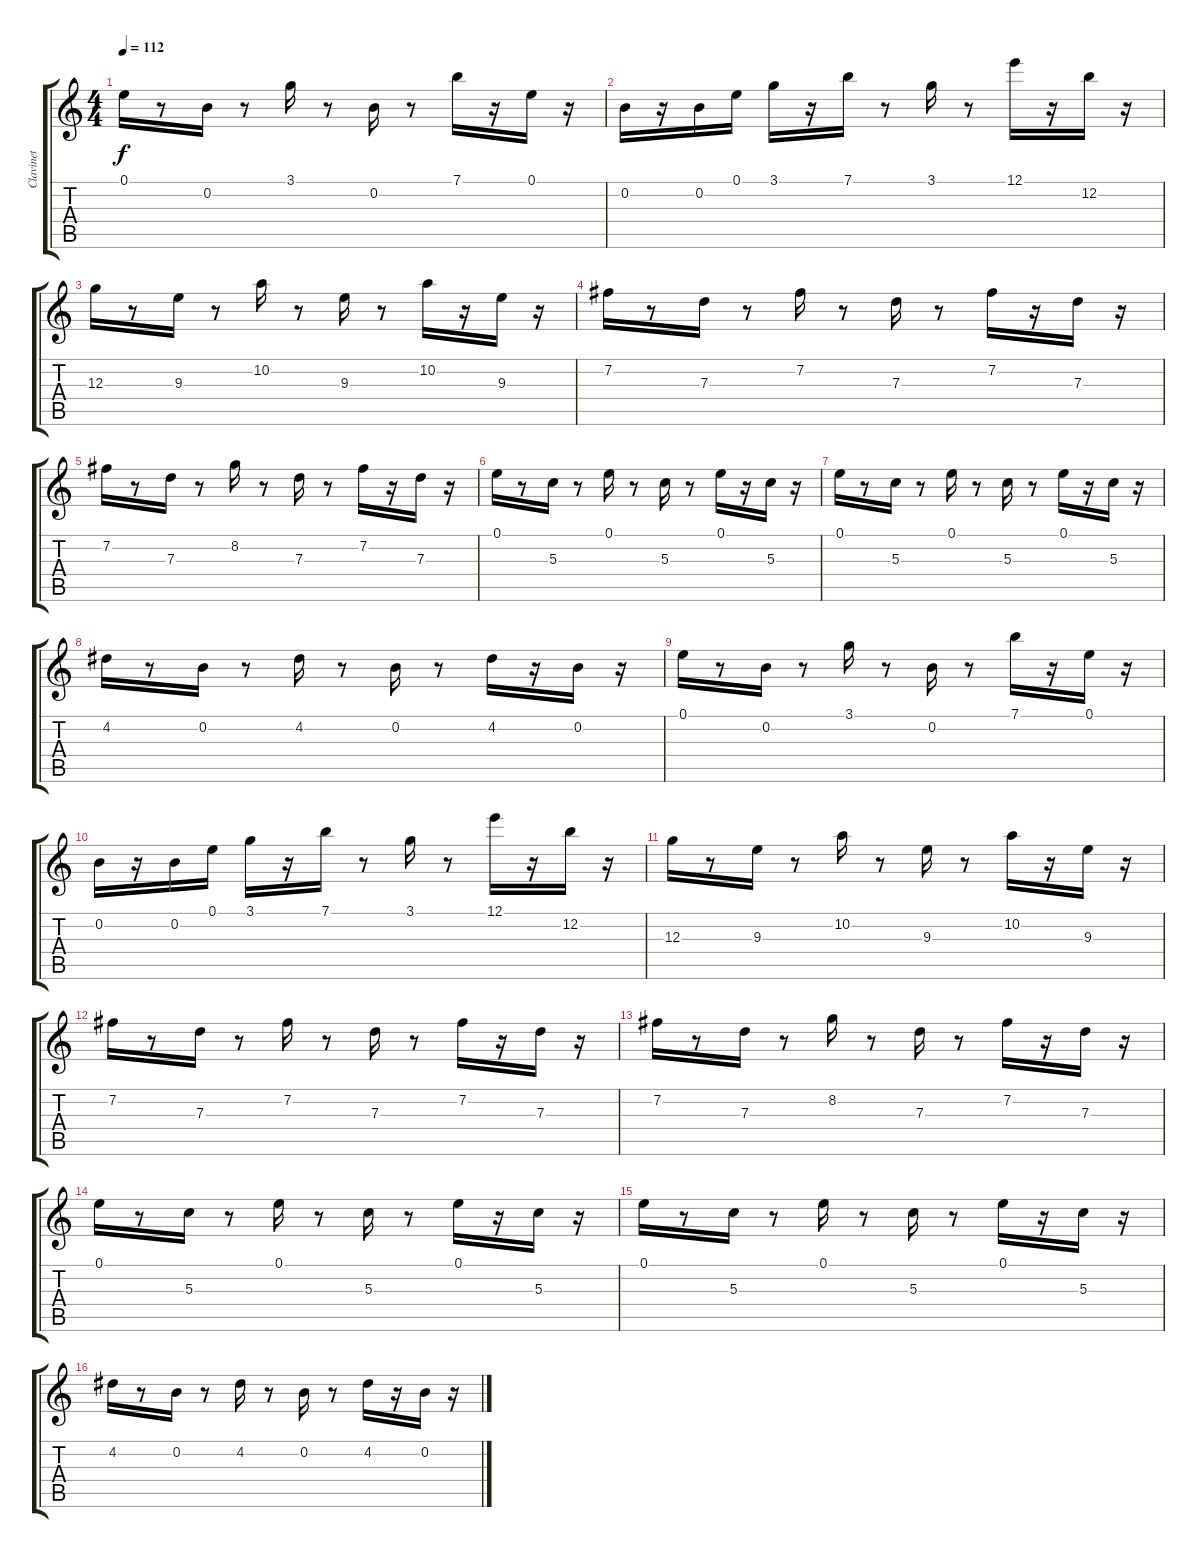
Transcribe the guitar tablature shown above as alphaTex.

\track ("Clavinet " "Clavinet ") {instrument electricguitarmuted}
\staff {score tabs}
\tuning (E4 B3 G3 D3 A2 E2) {hide}
\ts (4 4)
\tempo 112
\clef g2
\ks c
0.1.16{dy f} r.8 0.2.16 r.8 3.1.16 r.8 0.2.16 r.8 7.1.16 r.16 0.1.16 r.16 |
0.2.16 r.16 0.2.16 0.1.16 3.1.16 r.16 7.1.16 r.8 3.1.16 r.8 12.1.16 r.16 12.2.16 r.16 |
12.3.16 r.8 9.3.16 r.8 10.2.16 r.8 9.3.16 r.8 10.2.16 r.16 9.3.16 r.16 |
7.2.16 r.8 7.3.16 r.8 7.2.16 r.8 7.3.16 r.8 7.2.16 r.16 7.3.16 r.16 |
7.2.16 r.8 7.3.16 r.8 8.2.16 r.8 7.3.16 r.8 7.2.16 r.16 7.3.16 r.16 |
0.1.16 r.8 5.3.16 r.8 0.1.16 r.8 5.3.16 r.8 0.1.16 r.16 5.3.16 r.16 |
0.1.16 r.8 5.3.16 r.8 0.1.16 r.8 5.3.16 r.8 0.1.16 r.16 5.3.16 r.16 |
4.2.16 r.8 0.2.16 r.8 4.2.16 r.8 0.2.16 r.8 4.2.16 r.16 0.2.16 r.16 |
0.1.16 r.8 0.2.16 r.8 3.1.16 r.8 0.2.16 r.8 7.1.16 r.16 0.1.16 r.16 |
0.2.16 r.16 0.2.16 0.1.16 3.1.16 r.16 7.1.16 r.8 3.1.16 r.8 12.1.16 r.16 12.2.16 r.16 |
12.3.16 r.8 9.3.16 r.8 10.2.16 r.8 9.3.16 r.8 10.2.16 r.16 9.3.16 r.16 |
7.2.16 r.8 7.3.16 r.8 7.2.16 r.8 7.3.16 r.8 7.2.16 r.16 7.3.16 r.16 |
7.2.16 r.8 7.3.16 r.8 8.2.16 r.8 7.3.16 r.8 7.2.16 r.16 7.3.16 r.16 |
0.1.16 r.8 5.3.16 r.8 0.1.16 r.8 5.3.16 r.8 0.1.16 r.16 5.3.16 r.16 |
0.1.16 r.8 5.3.16 r.8 0.1.16 r.8 5.3.16 r.8 0.1.16 r.16 5.3.16 r.16 |
4.2.16 r.8 0.2.16 r.8 4.2.16 r.8 0.2.16 r.8 4.2.16 r.16 0.2.16 r.16
